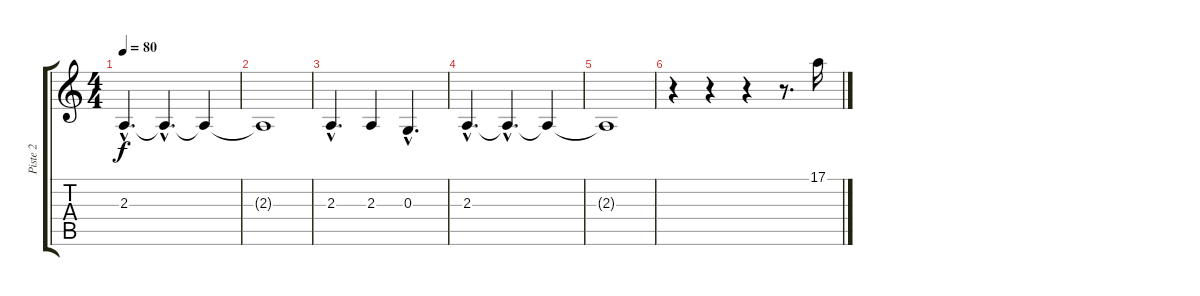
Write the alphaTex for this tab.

\track ("Piste 2" "Piste 2") {instrument violin}
\staff {score tabs}
\tuning (E4 B3 G3 D3 A2 E2) {hide}
\ts (4 4)
\tempo 80
\clef g2
\ks c
2.3{hac}.4{d dy f} 2.3{hac t}.4{d} 2.3{t}.4 |
2.3{t}.1 |
2.3{hac}.4{d} 2.3.4 0.3{hac}.4{d} |
2.3{hac}.4{d} 2.3{hac t}.4{d} 2.3{t}.4 |
2.3{t}.1 |
r.4 r.4 r.4 r.8{d} 17.1.16
